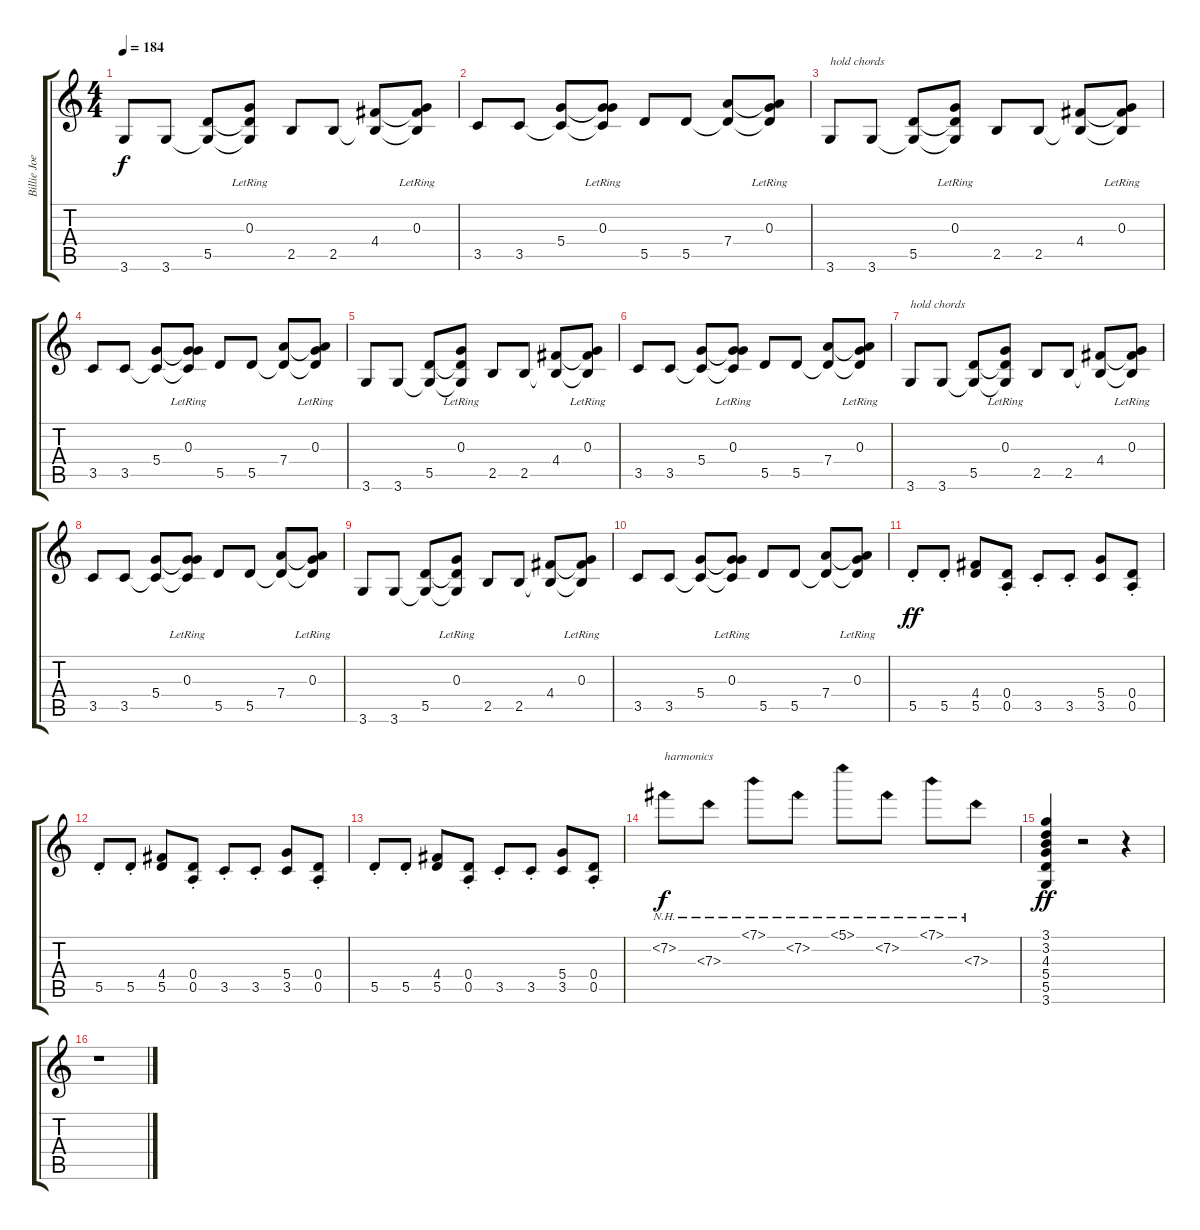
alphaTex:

\track ("Billie Joe Armstrong (Guitar 1)" "Billie Joe") {instrument distortionguitar}
\staff {score tabs}
\tuning (E4 B3 G3 D3 A2 E2) {hide}
\ts (4 4)
\tempo 184
\clef g2
\ks c
3.6.8{dy f} 3.6.8 (5.5 3.6{t}).8 (0.3{lr} 5.5{t} 3.6{t}).8 2.5.8 2.5.8 (4.4 2.5{t}).8 (0.3{lr} 4.4{t} 2.5{t}).8 |
3.5.8 3.5.8 (5.4 3.5{t}).8 (0.3{lr} 5.4{t} 3.5{t}).8 5.5.8 5.5.8 (7.4 5.5{t}).8 (0.3{lr} 7.4{t} 5.5{t}).8 |
3.6.8{txt "hold chords"} 3.6.8 (5.5 3.6{t}).8 (0.3{lr} 5.5{t} 3.6{t}).8 2.5.8 2.5.8 (4.4 2.5{t}).8 (0.3{lr} 4.4{t} 2.5{t}).8 |
3.5.8 3.5.8 (5.4 3.5{t}).8 (0.3{lr} 5.4{t} 3.5{t}).8 5.5.8 5.5.8 (7.4 5.5{t}).8 (0.3{lr} 7.4{t} 5.5{t}).8 |
3.6.8 3.6.8 (5.5 3.6{t}).8 (0.3{lr} 5.5{t} 3.6{t}).8 2.5.8 2.5.8 (4.4 2.5{t}).8 (0.3{lr} 4.4{t} 2.5{t}).8 |
3.5.8 3.5.8 (5.4 3.5{t}).8 (0.3{lr} 5.4{t} 3.5{t}).8 5.5.8 5.5.8 (7.4 5.5{t}).8 (0.3{lr} 7.4{t} 5.5{t}).8 |
3.6.8{txt "hold chords"} 3.6.8 (5.5 3.6{t}).8 (0.3{lr} 5.5{t} 3.6{t}).8 2.5.8 2.5.8 (4.4 2.5{t}).8 (0.3{lr} 4.4{t} 2.5{t}).8 |
3.5.8 3.5.8 (5.4 3.5{t}).8 (0.3{lr} 5.4{t} 3.5{t}).8 5.5.8 5.5.8 (7.4 5.5{t}).8 (0.3{lr} 7.4{t} 5.5{t}).8 |
3.6.8 3.6.8 (5.5 3.6{t}).8 (0.3{lr} 5.5{t} 3.6{t}).8 2.5.8 2.5.8 (4.4 2.5{t}).8 (0.3{lr} 4.4{t} 2.5{t}).8 |
3.5.8 3.5.8 (5.4 3.5{t}).8 (0.3{lr} 5.4{t} 3.5{t}).8 5.5.8 5.5.8 (7.4 5.5{t}).8 (0.3{lr} 7.4{t} 5.5{t}).8 |
5.5{st}.8{dy ff} 5.5{st}.8 (4.4 5.5).8 (0.4{st} 0.5{st}).8 3.5{st}.8 3.5{st}.8 (5.4 3.5).8 (0.4{st} 0.5{st}).8 |
5.5{st}.8 5.5{st}.8 (4.4 5.5).8 (0.4{st} 0.5{st}).8 3.5{st}.8 3.5{st}.8 (5.4 3.5).8 (0.4{st} 0.5{st}).8 |
5.5{st}.8 5.5{st}.8 (4.4 5.5).8 (0.4{st} 0.5{st}).8 3.5{st}.8 3.5{st}.8 (5.4 3.5).8 (0.4{st} 0.5{st}).8 |
7.2{nh}.8{txt "harmonics" dy f} 7.3{nh}.8 7.1{nh}.8 7.2{nh}.8 5.1{nh}.8 7.2{nh}.8 7.1{nh}.8 7.3{nh}.8 |
(3.1 3.2 4.3 5.4 5.5 3.6).4{dy ff} r.2 r.4 |
r.1
